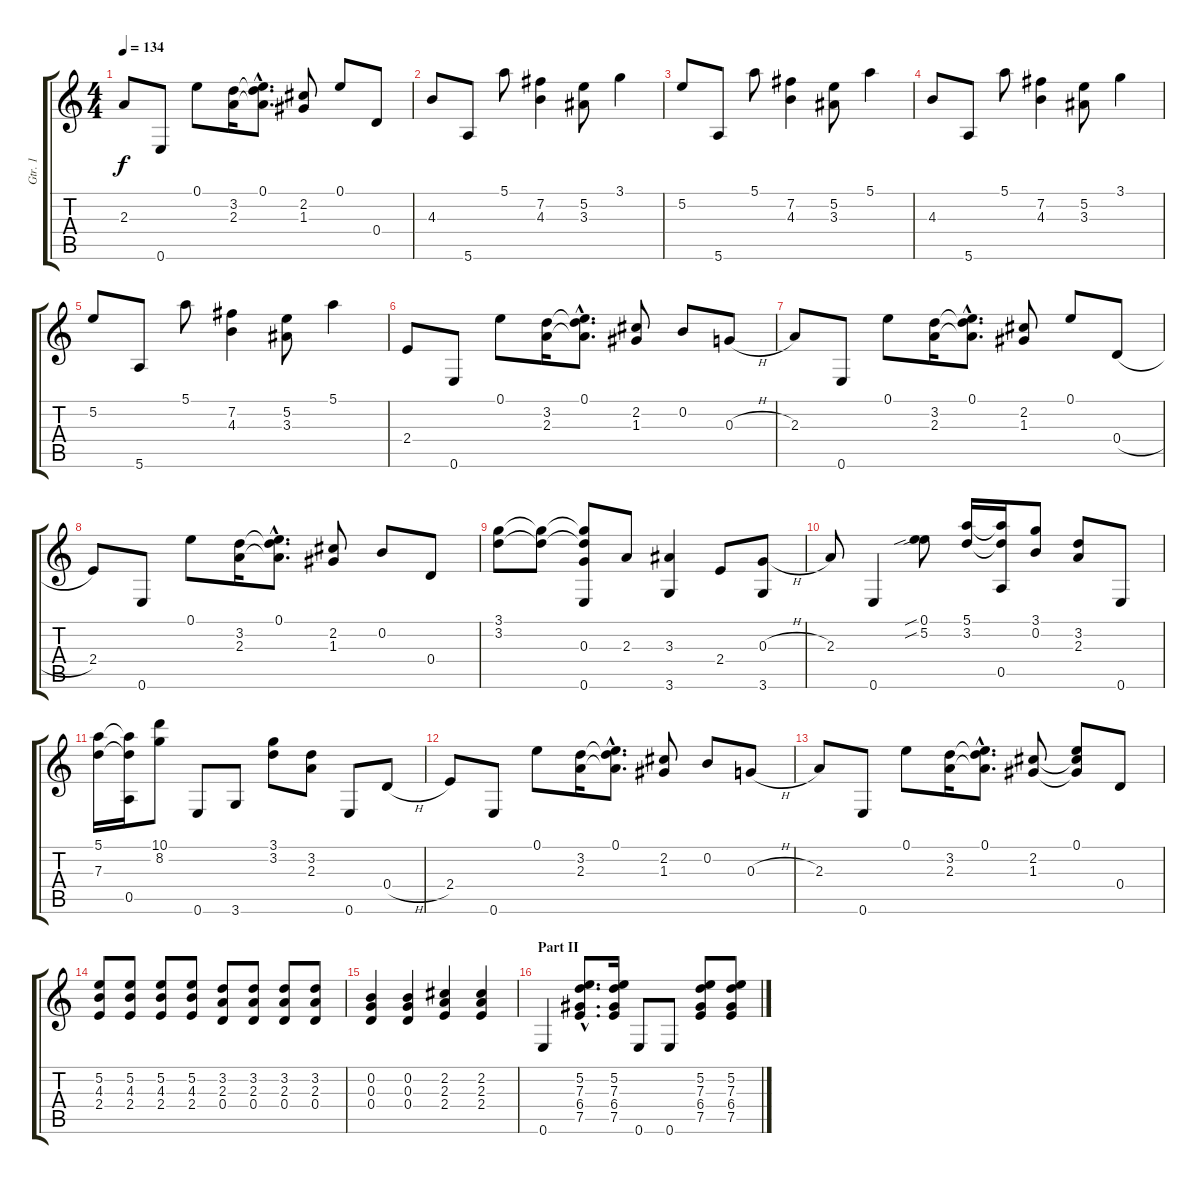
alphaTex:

\track ("Gtr. 1" "Gtr. 1") {instrument overdrivenguitar}
\staff {score tabs}
\tuning (E4 B3 G3 D3 A2 E2) {hide}
\ts (4 4)
\tempo 134
\clef g2
\ks c
2.3.8{dy f} 0.6.8 0.1.8 (3.2 2.3).16 (0.1{hac} 3.2{hac t} 2.3{hac t}).8{d} (2.2 1.3).8 0.1.8 0.4.8 |
4.3.8 5.6.8 5.1.8 (7.2 4.3).4 (5.2 3.3).8 3.1.4 |
5.2.8 5.6.8 5.1.8 (7.2 4.3).4 (5.2 3.3).8 5.1.4 |
4.3.8 5.6.8 5.1.8 (7.2 4.3).4 (5.2 3.3).8 3.1.4 |
5.2.8 5.6.8 5.1.8 (7.2 4.3).4 (5.2 3.3).8 5.1.4 |
2.4.8 0.6.8 0.1.8 (3.2 2.3).16 (0.1{hac} 3.2{hac t} 2.3{hac t}).8{d} (2.2 1.3).8 0.2.8 0.3{h}.8 |
2.3.8 0.6.8 0.1.8 (3.2 2.3).16 (0.1{hac} 3.2{hac t} 2.3{hac t}).8{d} (2.2 1.3).8 0.1.8 0.4{h}.8 |
2.4.8 0.6.8 0.1.8 (3.2 2.3).16 (0.1{hac} 3.2{hac t} 2.3{hac t}).8{d} (2.2 1.3).8 0.2.8 0.4.8 |
(3.1 3.2).8 (3.1{t} 3.2{t}).8 (3.1{t} 3.2{t} 0.3 0.6).8 2.3.8 (3.3 3.6).4 2.4.8 (0.3{h} 3.6).8 |
2.3.8 0.6.4 (0.1{sib} 5.2{sib}).8 (5.1 3.2).16 (5.1{t} 3.2{t} 0.5).16 (3.1 0.2).8 (3.2 2.3).8 0.6.8 |
(5.1 7.3).16 (5.1{t} 7.3{t} 0.5).16 (10.1 8.2).8 0.6.8 3.6.8 (3.1 3.2).8 (3.2 2.3).8 0.6.8 0.4{h}.8 |
2.4.8 0.6.8 0.1.8 (3.2 2.3).16 (0.1{hac} 3.2{hac t} 2.3{hac t}).8{d} (2.2 1.3).8 0.2.8 0.3{h}.8 |
2.3.8 0.6.8 0.1.8 (3.2 2.3).16 (0.1{hac} 3.2{hac t} 2.3{hac t}).8{d} (2.2 1.3).8 (0.1 2.2{t} 1.3{t}).8 0.4.8 |
(5.2 4.3 2.4).8 (5.2 4.3 2.4).8 (5.2 4.3 2.4).8 (5.2 4.3 2.4).8 (3.2 2.3 0.4).8 (3.2 2.3 0.4).8 (3.2 2.3 0.4).8 (3.2 2.3 0.4).8 |
(0.2 0.3 0.4).4 (0.2 0.3 0.4).4 (2.2 2.3 2.4).4 (2.2 2.3 2.4).4 |
\section ("" "Part II")
0.6.4 (5.2{hac} 7.3{hac} 6.4{hac} 7.5{hac}).8{d} (5.2 7.3 6.4 7.5).16 0.6.8 0.6.8 (5.2 7.3 6.4 7.5).8 (5.2 7.3 6.4 7.5).8
